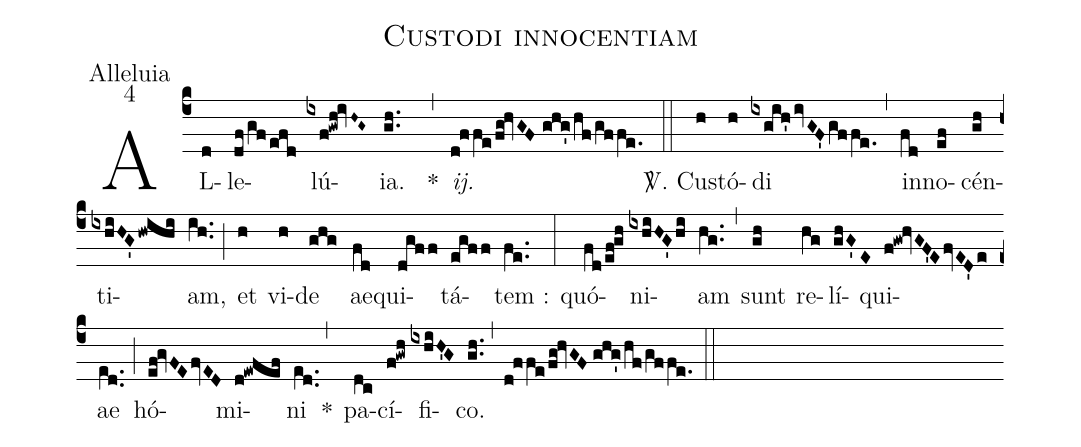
name:Custodi innocentiam;
office-part:Alleluia;
mode:4;
%%
(c4) AL(d)le(df/gfefd)lú(ixf!gwh!ivH~G~){ia}.(gh..) <clear>*(,) <i>ij.</i>(d!ffe/fg!hvGF//ghg'/hf/gffe.) (::) <sp>V/</sp>. Cu(h)stó(h)di(ixgih'ivGF'gffe.) (,) in(fd)no(ef)cén(gh)ti(ixhiHG'hwihi)am,(ih..) (;) et(h) vi(h)de(ghg) ae(fd)qui(dgff)tá(egff)tem :(fe..) (:) quó(fd/ef!gh)ni(ixhiHG'hi)am(hg..) (,) sunt(gh) re(hg)lí(ghG'E)qui(f!gw!hvGF'EfvED'e)ae(e[ll:1]d..) (;) hó(ef!gvFEfvED)mi(d!ewfef)ni(e[ll:1]d..) <clear>*(,) pa(dc)cí(f!gwh)fi(ixhiH'G)co.(gh..) (,) (d!ffe/fg!hvGF//ghg'/hf/gffe.) (::)
